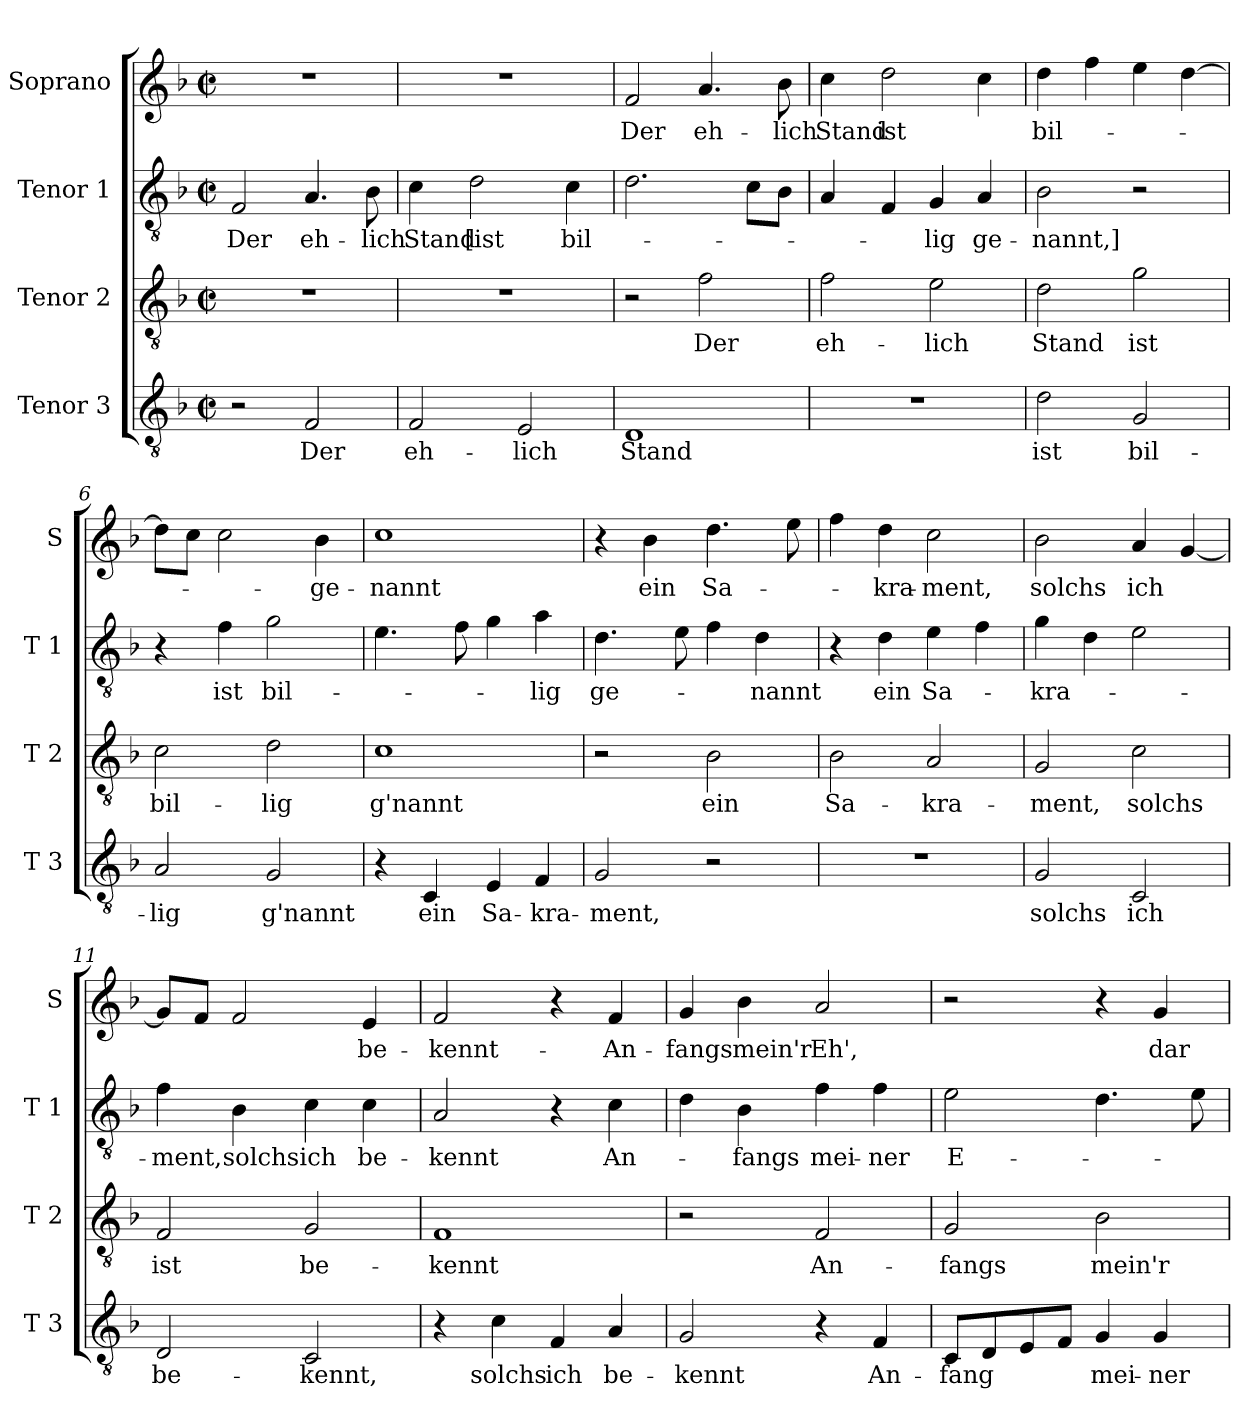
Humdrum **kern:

**kern	**text	**kern	**text	**kern	**text	**kern	**text
*part4	*part4	*part3	*part3	*part2	*part2	*part1	*part1
*staff4	*staff4	*staff3	*staff3	*staff2	*staff2	*staff1	*staff1
*I"Tenor 3	*	*I"Tenor 2	*	*I"Tenor 1	*	*I"Soprano	*
*I'T 3	*	*I'T 2	*	*I'T 1	*	*I'S	*
*clefGv2	*	*clefGv2	*	*clefGv2	*	*clefG2	*
*k[b-]	*	*k[b-]	*	*k[b-]	*	*k[b-]	*
*F:	*	*F:	*	*F:	*	*F:	*
*M2/2	*	*M2/2	*	*M2/2	*	*M2/2	*
*met(c|)	*	*met(c|)	*	*met(c|)	*	*met(c|)	*
=1	=1	=1	=1	=1	=1	=1	=1
!	!	!	!	!	!LO:LY:b	!	!
2r	.	1r	.	2F/	Der	1r	.
!	!LO:LY:b	!	!	!	!LO:LY:b	!	!
2F/	Der	.	.	4.A/	eh-	.	.
!	!	!	!	!	!LO:LY:b	!	!
.	.	.	.	8B-\	-lich	.	.
=2	=2	=2	=2	=2	=2	=2	=2
!	!LO:LY:b	!	!	!	!LO:LY:b	!	!
2F/	eh-	1r	.	4c\	Stand	1r	.
!	!	!	!	!	!LO:LY:b	!	!
.	.	.	.	2d\	[ist	.	.
!	!LO:LY:b	!	!	!	!	!	!
2E/	-lich	.	.	.	.	.	.
!	!	!	!	!	!LO:LY:b	!	!
.	.	.	.	4c\	bil-	.	.
=3	=3	=3	=3	=3	=3	=3	=3
!	!LO:LY:b	!	!	!	!	!	!LO:LY:b
1D	Stand	2r	.	2.d\	.	2f/	Der
!	!	!	!LO:LY:b	!	!	!	!LO:LY:b
.	.	2f\	Der	.	.	4.a/	eh-
.	.	.	.	8c\L	.	.	.
!	!	!	!	!	!	!	!LO:LY:b
.	.	.	.	8B-\J	.	8b-\	-lich
=4	=4	=4	=4	=4	=4	=4	=4
!	!	!	!LO:LY:b	!	!	!	!LO:LY:b
1r	.	2f\	eh-	4A/	.	4cc\	Stand
!	!	!	!	!	!	!	!LO:LY:b
.	.	.	.	4F/	.	2dd\	ist
!	!	!	!LO:LY:b	!	!LO:LY:b	!	!
.	.	2e\	-lich	4G/	-lig	.	.
!	!	!	!	!	!LO:LY:b	!	!
.	.	.	.	4A/	ge-	4cc\	.
=5	=5	=5	=5	=5	=5	=5	=5
!	!LO:LY:b	!	!LO:LY:b	!	!LO:LY:b	!	!LO:LY:b
2d\	ist	2d\	Stand	2B-\	-nannt,]	4dd\	bil-
.	.	.	.	.	.	4ff\	.
!	!LO:LY:b	!	!LO:LY:b	!	!	!	!
2G/	bil-	2g\	ist	2r	.	4ee\	.
.	.	.	.	.	.	[4dd\	.
!!LO:LB:g=z
=6	=6	=6	=6	=6	=6	=6	=6
!	!LO:LY:b	!	!LO:LY:b	!	!	!	!
2A/	-lig	2c\	bil-	4r	.	8dd\L]	.
.	.	.	.	.	.	8cc\J	.
!	!	!	!	!	!LO:LY:b	!	!
.	.	.	.	4f\	ist	2cc\	.
!	!LO:LY:b	!	!LO:LY:b	!	!LO:LY:b	!	!
2G/	g'nannt	2d\	-lig	2g\	bil-	.	.
!	!	!	!	!	!	!	!LO:LY:b
.	.	.	.	.	.	4b-\	-ge-
=7	=7	=7	=7	=7	=7	=7	=7
!	!	!	!LO:LY:b	!	!	!	!LO:LY:b
4r	.	1c	g'nannt	4.e\	.	1cc	-nannt
!	!LO:LY:b	!	!	!	!	!	!
4C/	ein	.	.	.	.	.	.
.	.	.	.	8f\	.	.	.
!	!LO:LY:b	!	!	!	!	!	!
4E/	Sa-	.	.	4g\	.	.	.
!	!LO:LY:b	!	!	!	!LO:LY:b	!	!
4F/	-kra-	.	.	4a\	-lig	.	.
=8	=8	=8	=8	=8	=8	=8	=8
!	!LO:LY:b	!	!	!	!LO:LY:b	!	!
2G/	-ment,	2r	.	4.d\	ge-	4r	.
!	!	!	!	!	!	!	!LO:LY:b
.	.	.	.	.	.	4b-\	ein
.	.	.	.	8e\	.	.	.
!	!	!	!LO:LY:b	!	!	!	!LO:LY:b
2r	.	2B-\	ein	4f\	.	4.dd\	Sa-
!	!	!	!	!	!LO:LY:b	!	!
.	.	.	.	4d\	-nannt	.	.
.	.	.	.	.	.	8ee\	.
=9	=9	=9	=9	=9	=9	=9	=9
!	!	!	!LO:LY:b	!	!	!	!
1r	.	2B-\	Sa-	4r	.	4ff\	.
!	!	!	!	!	!LO:LY:b	!	!LO:LY:b
.	.	.	.	4d\	ein	4dd\	-kra-
!	!	!	!LO:LY:b	!	!LO:LY:b	!	!LO:LY:b
.	.	2A/	-kra-	4e\	Sa-	2cc\	-ment,
.	.	.	.	4f\	.	.	.
=10	=10	=10	=10	=10	=10	=10	=10
!	!LO:LY:b	!	!LO:LY:b	!	!LO:LY:b	!	!LO:LY:b
2G/	solchs	2G/	-ment,	4g\	-kra-	2b-\	solchs
.	.	.	.	4d\	.	.	.
!	!LO:LY:b	!	!LO:LY:b	!	!	!	!LO:LY:b
2C/	ich	2c\	solchs	2e\	.	4a/	ich
.	.	.	.	.	.	[4g/	.
=11	=11	=11	=11	=11	=11	=11	=11
!	!LO:LY:b	!	!LO:LY:b	!	!LO:LY:b	!	!
2D/	be-	2F/	ist	4f\	-ment,	8g/L]	.
.	.	.	.	.	.	8f/J	.
!	!	!	!	!	!LO:LY:b	!	!
.	.	.	.	4B-\	solchs	2f/	.
!	!LO:LY:b	!	!LO:LY:b	!	!LO:LY:b	!	!
2C/	-kennt,	2G/	be-	4c\	ich	.	.
!	!	!	!	!	!LO:LY:b	!	!LO:LY:b
.	.	.	.	4c\	be-	4e/	be-
!!LO:PB:g=z
=12	=12	=12	=12	=12	=12	=12	=12
!	!	!	!LO:LY:b	!	!LO:LY:b	!	!LO:LY:b
4r	.	1F	-kennt	2A/	-kennt	2f/	-kennt-
!	!LO:LY:b	!	!	!	!	!	!
4c\	solchs	.	.	.	.	.	.
!	!LO:LY:b	!	!	!	!	!	!
4F/	ich	.	.	4r	.	4r	.
!	!LO:LY:b	!	!	!	!LO:LY:b	!	!LO:LY:b
4A/	be-	.	.	4c\	An-	4f/	-An-
=13	=13	=13	=13	=13	=13	=13	=13
!	!LO:LY:b	!	!	!	!	!	!LO:LY:b
2G/	-kennt	2r	.	4d\	.	4g/	-fangs
!	!	!	!	!	!LO:LY:b	!	!LO:LY:b
.	.	.	.	4B-\	-fangs	4b-\	mein'r
!	!	!	!LO:LY:b	!	!LO:LY:b	!	!LO:LY:b
4r	.	2F/	An-	4f\	mei-	2a/	Eh',
!	!LO:LY:b	!	!	!	!LO:LY:b	!	!
4F/	An-	.	.	4f\	-ner	.	.
=14	=14	=14	=14	=14	=14	=14	=14
!	!LO:LY:b	!	!LO:LY:b	!	!LO:LY:b	!	!
8C/L	-fang	2G/	-fangs	2e\	E-	2r	.
8D/	.	.	.	.	.	.	.
8E/	.	.	.	.	.	.	.
8F/J	.	.	.	.	.	.	.
!	!LO:LY:b	!	!LO:LY:b	!	!	!	!
4G/	mei-	2B-\	mein'r	4.d\	.	4r	.
!	!LO:LY:b	!	!	!	!	!	!LO:LY:b
4G/	-ner	.	.	.	.	4g/	dar
.	.	.	.	8e\	.	.	.
=	=	=	=	=	=	=	=
*-	*-	*-	*-	*-	*-	*-	*-
